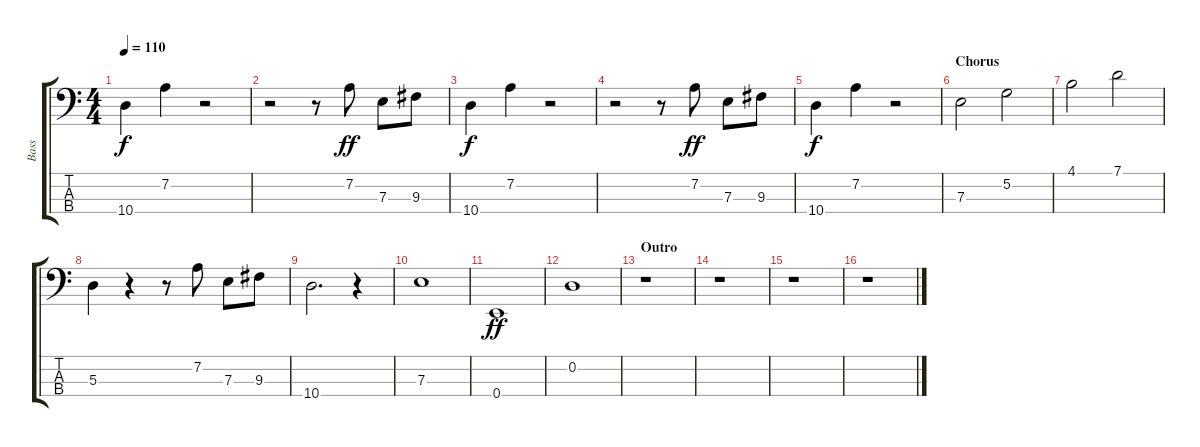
\track ("Bass" "Bass") {instrument fretlessbass}
\staff {score tabs}
\tuning (G2 D2 A1 E1) {hide}
\ts (4 4)
\tempo 110
\clef f4
\ks c
10.4.4{dy f} 7.2.4 r.2 |
r.2 r.8 7.2.8{dy ff} 7.3.8 9.3.8 |
10.4.4{dy f} 7.2.4 r.2 |
r.2 r.8 7.2.8{dy ff} 7.3.8 9.3.8 |
10.4.4{dy f} 7.2.4 r.2 |
\section ("" "Chorus")
7.3.2 5.2.2 |
4.1.2 7.1.2 |
5.3.4 r.4 r.8 7.2.8 7.3.8 9.3.8 |
10.4.2{d} r.4 |
7.3.1 |
0.4.1{dy ff} |
0.2.1 |
\section ("" "Outro")
r.1 |
r.1 |
r.1 |
r.1
